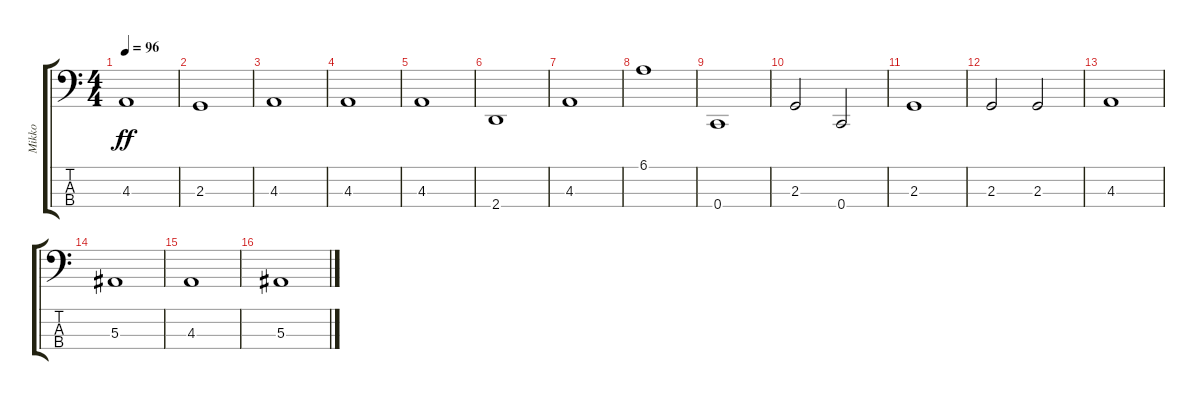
\track ("Mikko" "Mikko") {instrument acousticbass}
\staff {score tabs}
\tuning (Eb2 Bb1 F1 C1) {hide}
\ts (4 4)
\tempo 96
\clef f4
\ks c
4.3.1{dy ff} |
2.3.1 |
4.3.1 |
4.3.1 |
4.3.1 |
2.4.1 |
4.3.1 |
6.1.1 |
0.4.1 |
2.3.2 0.4.2 |
2.3.1 |
2.3.2 2.3.2 |
4.3.1 |
5.3.1 |
4.3.1 |
5.3.1
